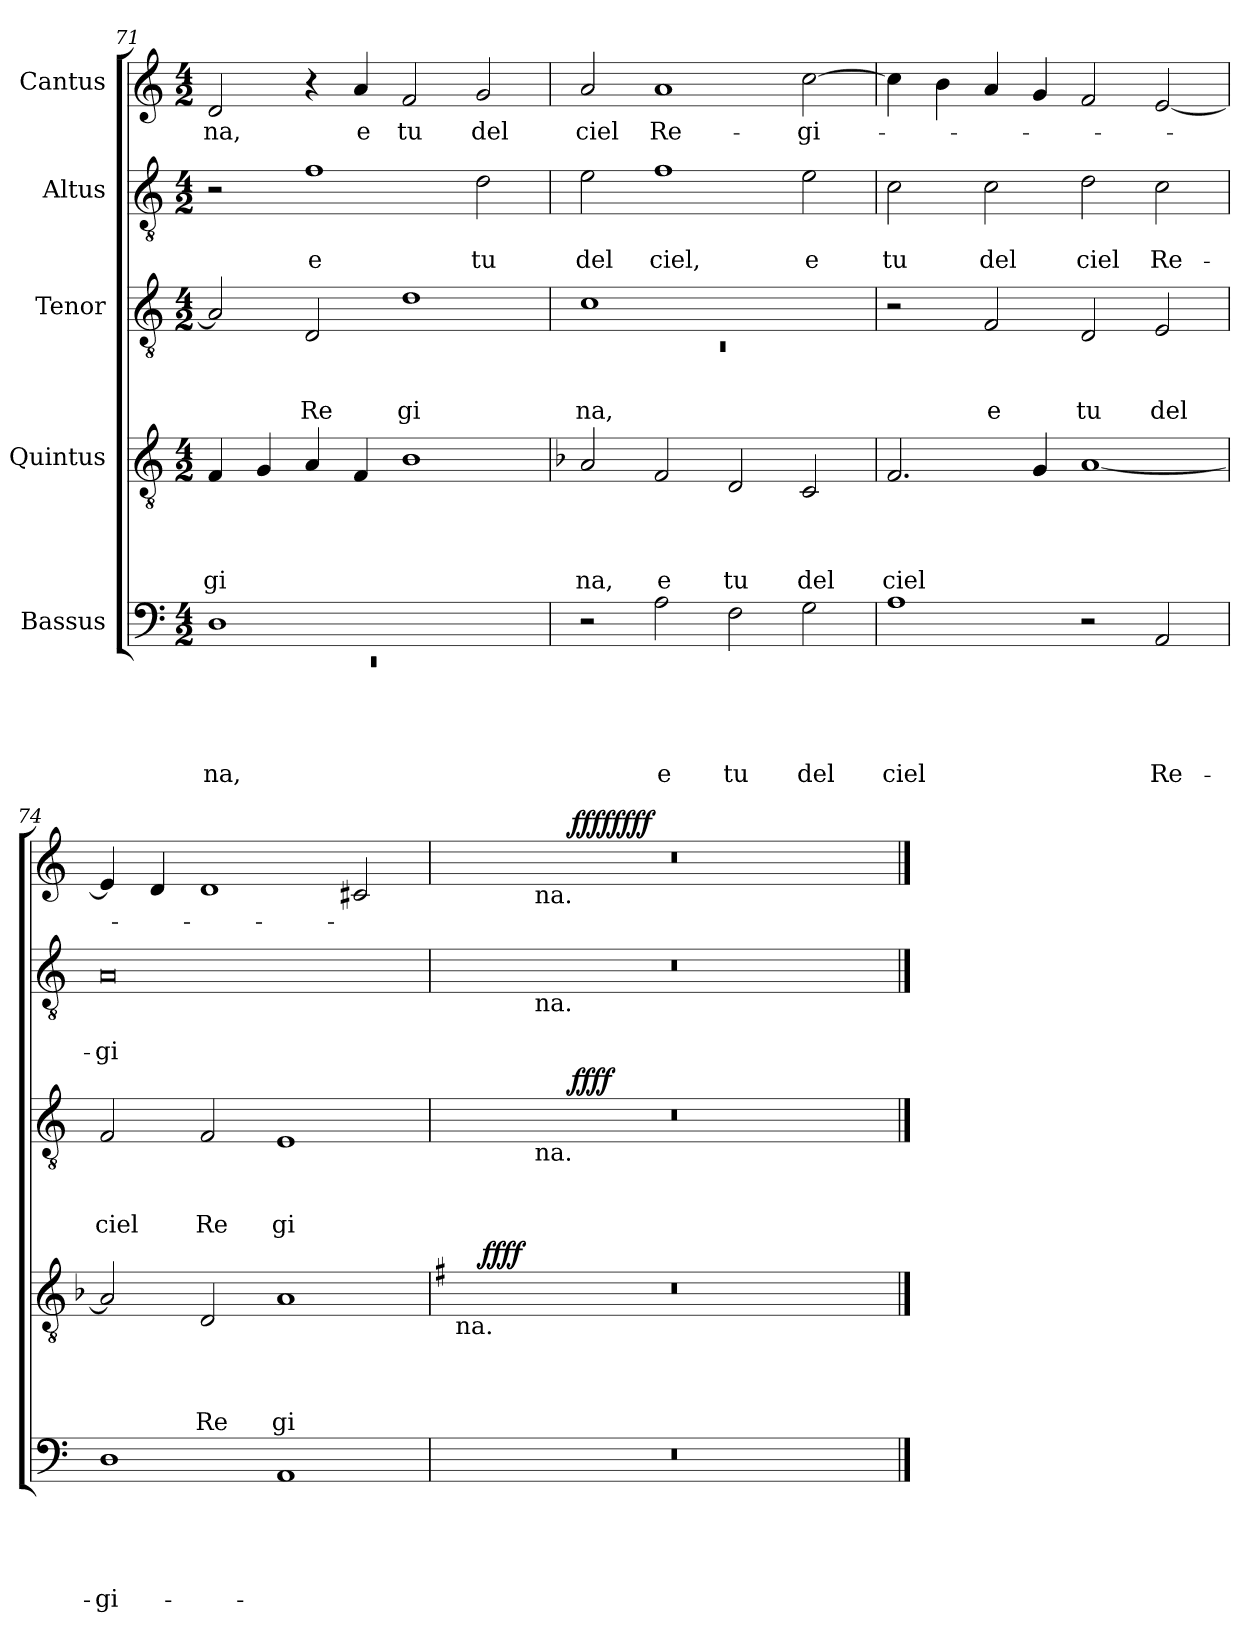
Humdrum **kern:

**kern	**text	**text	**text	**text	**text	**kern	**text	**text	**text	**text	**dynam	**kern	**text	**text	**text	**dynam	**kern	**text	**text	**kern	**text	**dynam
*part5	*part5	*part5	*part5	*part5	*part5	*part4	*part4	*part4	*part4	*part4	*part4	*part3	*part3	*part3	*part3	*part3	*part2	*part2	*part2	*part1	*part1	*part1
*staff5	*staff5	*staff5	*staff5	*staff5	*staff5	*staff4	*staff4	*staff4	*staff4	*staff4	*staff4	*staff3	*staff3	*staff3	*staff3	*staff3	*staff2	*staff2	*staff2	*staff1	*staff1	*staff1
*I"Bassus	*	*	*	*	*	*I"Quintus	*	*	*	*	*	*I"Tenor	*	*	*	*	*I"Altus	*	*	*I"Cantus	*	*
*clefF4	*	*	*	*	*	*clefGv2	*	*	*	*	*	*clefGv2	*	*	*	*	*clefGv2	*	*	*clefG2	*	*
*k[]	*	*	*	*	*	*k[]	*	*	*	*	*	*k[]	*	*	*	*	*k[]	*	*	*k[]	*	*
*C:	*	*	*	*	*	*C:	*	*	*	*	*	*C:	*	*	*	*	*C:	*	*	*C:	*	*
*M4/2	*	*	*	*	*	*M4/2	*	*	*	*	*	*M4/2	*	*	*	*	*M4/2	*	*	*M4/2	*	*
=71	=71	=71	=71	=71	=71	=71	=71	=71	=71	=71	=71	=71	=71	=71	=71	=71	=71	=71	=71	=71	=71	=71
*^	*	*	*	*	*	*	*	*	*	*	*	*	*	*	*	*	*	*	*	*	*	*
!	!LO:N:vis=1	!	!	!	!	!LO:LY:b	!	!	!	!	!LO:LY:b	!	!	!	!	!	!	!	!	!	!	!LO:LY:b	!
1D	0rEE	.	.	.	.	-na,	4F/	.	.	.	gi	.	2A/]	.	.	.	.	2r	.	.	2d/	-na,	.
.	.	.	.	.	.	.	4G/	.	.	.	.	.	.	.	.	.	.	.	.	.	.	.	.
!	!	!	!	!	!	!	!	!	!	!	!	!	!	!	!	!LO:LY:b	!	!	!	!LO:LY:b	!	!	!
.	.	.	.	.	.	.	4A/	.	.	.	.	.	2D/	.	.	Re	.	1f	.	e	4r	.	.
!	!	!	!	!	!	!	!	!	!	!	!	!	!	!	!	!	!	!	!	!	!	!LO:LY:b	!
.	.	.	.	.	.	.	4F/	.	.	.	.	.	.	.	.	.	.	.	.	.	4a/	e	.
!	!	!	!	!	!	!	!	!	!	!	!	!	!	!	!	!LO:LY:b	!	!	!	!	!	!LO:LY:b	!
1ryy	.	.	.	.	.	.	1B	.	.	.	.	.	1d	.	.	gi	.	.	.	.	2f/	tu	.
!	!	!	!	!	!	!	!	!	!	!	!	!	!	!	!	!	!	!	!	!LO:LY:b	!	!LO:LY:b	!
.	.	.	.	.	.	.	.	.	.	.	.	.	.	.	.	.	.	2d\	.	tu	2g/	del	.
*v	*v	*	*	*	*	*	*	*	*	*	*	*	*	*	*	*	*	*	*	*	*	*	*
=72	=72	=72	=72	=72	=72	=72	=72	=72	=72	=72	=72	=72	=72	=72	=72	=72	=72	=72	=72	=72	=72	=72
*	*	*	*	*	*	*k[b-]	*	*	*	*	*	*	*	*	*	*	*	*	*	*	*	*
*	*	*	*	*	*	*F:	*	*	*	*	*	*	*	*	*	*	*	*	*	*	*	*
*	*	*	*	*	*	*	*	*	*	*	*	*^	*	*	*	*	*	*	*	*	*	*
!	!	!	!	!	!	!	!	!	!	!LO:LY:b	!	!	!LO:N:vis=1	!	!	!LO:LY:b	!	!	!	!LO:LY:b	!	!LO:LY:b	!
2r	.	.	.	.	.	2A/	.	.	.	na,	.	1c	0rC	.	.	na,	.	2e\	.	del	2a/	ciel	.
!	!	!	!	!	!LO:LY:b	!	!	!	!	!LO:LY:b	!	!	!	!	!	!	!	!	!	!LO:LY:b	!	!LO:LY:b	!
2A\	.	.	.	.	e	2F/	.	.	.	e	.	.	.	.	.	.	.	1f	.	ciel,	1a	Re-	.
!	!	!	!	!	!LO:LY:b	!	!	!	!	!LO:LY:b	!	!	!	!	!	!	!	!	!	!	!	!	!
2F\	.	.	.	.	tu	2D/	.	.	.	tu	.	1ryy	.	.	.	.	.	.	.	.	.	.	.
!	!	!	!	!	!LO:LY:b	!	!	!	!	!LO:LY:b	!	!	!	!	!	!	!	!	!	!LO:LY:b	!	!LO:LY:b	!
2G\	.	.	.	.	del	2C/	.	.	.	del	.	.	.	.	.	.	.	2e\	.	e	[>2cc\	-gi-	.
*	*	*	*	*	*	*	*	*	*	*	*	*v	*v	*	*	*	*	*	*	*	*	*	*
=73	=73	=73	=73	=73	=73	=73	=73	=73	=73	=73	=73	=73	=73	=73	=73	=73	=73	=73	=73	=73	=73	=73
!	!	!	!	!	!LO:LY:b	!	!	!	!	!LO:LY:b	!	!	!	!	!	!	!	!	!LO:LY:b	!	!	!
1A	.	.	.	.	ciel	2.F/	.	.	.	ciel	.	2r	.	.	.	.	2c\	.	tu	4cc\]	.	.
.	.	.	.	.	.	.	.	.	.	.	.	.	.	.	.	.	.	.	.	4b\	.	.
!	!	!	!	!	!	!	!	!	!	!	!	!	!	!	!LO:LY:b	!	!	!	!LO:LY:b	!	!	!
.	.	.	.	.	.	.	.	.	.	.	.	2F/	.	.	e	.	2c\	.	del	4a/	.	.
.	.	.	.	.	.	4G/	.	.	.	.	.	.	.	.	.	.	.	.	.	4g/	.	.
!	!	!	!	!	!	!	!	!	!	!	!	!	!	!	!LO:LY:b	!	!	!	!LO:LY:b	!	!	!
2r	.	.	.	.	.	[<1A	.	.	.	.	.	2D/	.	.	tu	.	2d\	.	ciel	2f/	.	.
!	!	!	!	!	!LO:LY:b	!	!	!	!	!	!	!	!	!	!LO:LY:b	!	!	!	!LO:LY:b	!	!	!
2AA/	.	.	.	.	Re-	.	.	.	.	.	.	2E/	.	.	del	.	2c\	.	Re-	[<2e/	.	.
=74	=74	=74	=74	=74	=74	=74	=74	=74	=74	=74	=74	=74	=74	=74	=74	=74	=74	=74	=74	=74	=74	=74
!	!	!	!	!	!LO:LY:b	!	!	!	!	!	!	!	!	!	!LO:LY:b	!	!	!	!LO:LY:b	!	!	!
1D	.	.	.	.	-gi-	2A/]	.	.	.	.	.	2F/	.	.	ciel	.	0A	.	-gi-	4e/]	.	.
.	.	.	.	.	.	.	.	.	.	.	.	.	.	.	.	.	.	.	.	4d/	.	.
!	!	!	!	!	!	!	!	!	!	!LO:LY:b	!	!	!	!	!LO:LY:b	!	!	!	!	!	!	!
.	.	.	.	.	.	2D/	.	.	.	Re	.	2F/	.	.	Re	.	.	.	.	1d	.	.
!	!	!	!	!	!	!	!	!	!	!LO:LY:b	!	!	!	!	!LO:LY:b	!	!	!	!	!	!	!
1AA	.	.	.	.	.	1A	.	.	.	gi	.	1E	.	.	gi	.	.	.	.	.	.	.
.	.	.	.	.	.	.	.	.	.	.	.	.	.	.	.	.	.	.	.	2c#/	.	.
=75	=75	=75	=75	=75	=75	=75	=75	=75	=75	=75	=75	=75	=75	=75	=75	=75	=75	=75	=75	=75	=75	=75
*	*	*	*	*	*	*k[f#]	*	*	*	*	*	*	*	*	*	*	*	*	*	*	*	*
*	*	*	*	*	*	*G:	*	*	*	*	*	*	*	*	*	*	*	*	*	*	*	*
*	*	*	*	*	*	*^	*	*	*	*	*	*^	*	*	*	*	*	*	*	*^	*	*
!	!	!	!	!	!	!LO:TX:b:t=na.	!	!	!	!	!	!	!	!	!	!	!	!	!	!	!	!	!	!	!
*	*	*	*	*	*	*	*	*	*	*	*	*	*	*^	*	*	*	*	*^	*	*	*	*^	*	*
0r	.	.	.	.	.	0r	16.ryy	.	.	.	.	.	0r	4..ryy	4ryy	.	.	.	.	0r	4ryy	.	.	0r	4..ryy	4ryy	.	.
!	!	!	!	!	!	!	!	!	!	!	!	!LO:DY:b	!	!	!	!	!	!	!	!	!	!	!	!	!	!	!	!
.	.	.	.	.	.	.	1ryy	.	.	.	.	ffff	.	.	.	.	.	.	.	.	.	.	.	.	.	.	.	.
.	.	.	.	.	.	.	.	.	.	.	.	.	.	.	32ryy	.	.	.	.	.	32ryy	.	.	.	.	32ryy	.	.
!	!	!	!	!	!	!	!	!	!	!	!	!	!	!	!	!	!	!	!	!	!	!	!	!	!	!LO:TX:b:t=na.	!	!
!	!	!	!	!	!	!	!	!	!	!	!	!	!	!	!	!	!	!	!	!	!LO:TX:b:t=na.	!	!	!	!	!	!	!
!	!	!	!	!	!	!	!	!	!	!	!	!	!	!	!LO:TX:b:t=na.	!	!	!	!	!	!	!	!	!	!	!	!	!
.	.	.	.	.	.	.	.	.	.	.	.	.	.	.	1ryy	.	.	.	.	.	1ryy	.	.	.	.	1ryy	.	.
!	!	!	!	!	!	!	!	!	!	!	!	!	!	!	!	!	!	!	!LO:DY:b	!	!	!	!	!	!	!	!	!LO:DY:b
!	!	!	!	!	!	!	!	!	!	!	!	!	!	!	!	!	!	!	!	!	!	!	!	!	!	!	!	!LO:DY:n=1:b
.	.	.	.	.	.	.	.	.	.	.	.	.	.	1ryy	.	.	.	.	ffff	.	.	.	.	.	1ryy	.	.	ffff ffff
.	.	.	.	.	.	.	2ryy	.	.	.	.	.	.	.	.	.	.	.	.	.	.	.	.	.	.	.	.	.
.	.	.	.	.	.	.	.	.	.	.	.	.	.	.	2ryy	.	.	.	.	.	2ryy	.	.	.	.	2ryy	.	.
.	.	.	.	.	.	.	.	.	.	.	.	.	.	2ryy	.	.	.	.	.	.	.	.	.	.	2ryy	.	.	.
.	.	.	.	.	.	.	4ryy	.	.	.	.	.	.	.	.	.	.	.	.	.	.	.	.	.	.	.	.	.
.	.	.	.	.	.	.	.	.	.	.	.	.	.	.	8..ryy	.	.	.	.	.	8..ryy	.	.	.	.	8..ryy	.	.
.	.	.	.	.	.	.	8ryy	.	.	.	.	.	.	.	.	.	.	.	.	.	.	.	.	.	.	.	.	.
.	.	.	.	.	.	.	.	.	.	.	.	.	.	16ryy	.	.	.	.	.	.	.	.	.	.	16ryy	.	.	.
.	.	.	.	.	.	.	32ryy	.	.	.	.	.	.	.	.	.	.	.	.	.	.	.	.	.	.	.	.	.
*	*	*	*	*	*	*v	*v	*	*	*	*	*	*	*	*	*	*	*	*	*v	*v	*	*	*v	*v	*v	*	*
*	*	*	*	*	*	*	*	*	*	*	*	*v	*v	*v	*	*	*	*	*	*	*	*	*	*
==	==	==	==	==	==	==	==	==	==	==	==	==	==	==	==	==	==	==	==	==	==	==
*-	*-	*-	*-	*-	*-	*-	*-	*-	*-	*-	*-	*-	*-	*-	*-	*-	*-	*-	*-	*-	*-	*-
